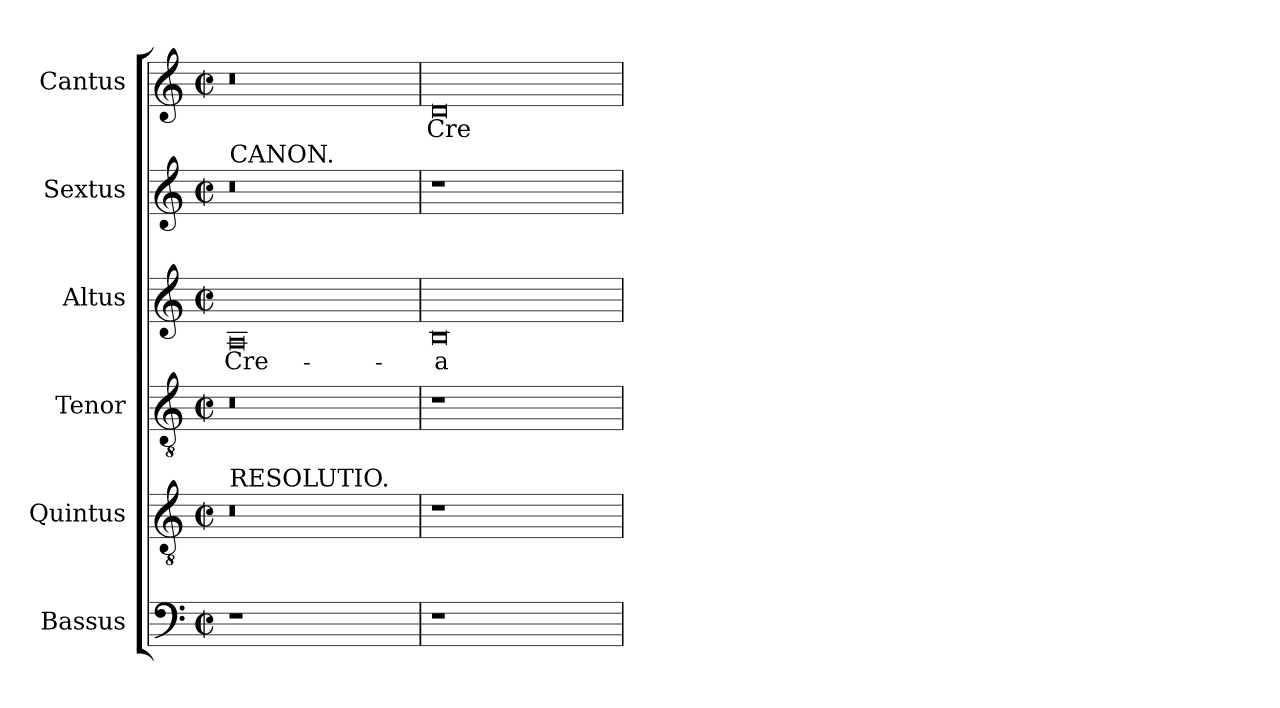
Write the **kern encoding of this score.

**kern	**kern	**kern	**kern	**text	**kern	**kern	**text
*part6	*part5	*part4	*part3	*part3	*part2	*part1	*part1
*staff6	*staff5	*staff4	*staff3	*staff3	*staff2	*staff1	*staff1
*I"Bassus	*I"Quintus	*I"Tenor	*I"Altus	*	*I"Sextus	*I"Cantus	*
!!LO:PB:g=z
*stria5	*stria5	*stria5	*stria5	*	*stria5	*stria5	*
*clefF4	*clefGv2	*clefGv2	*clefG2	*	*clefG2	*clefG2	*
*k[]	*k[]	*k[]	*k[]	*	*k[]	*k[]	*
*C:	*C:	*C:	*C:	*	*C:	*C:	*
*M2/2	*M2/2	*M2/2	*M2/2	*	*M2/2	*M2/2	*
*met(c|)	*met(c|)	*met(c|)	*met(c|)	*	*met(c|)	*met(c|)	*
=1	=1	=1	=1	=1	=1	=1	=1
!	!	!	!	!	!LO:TX:a:t=CANON.	!	!
!	!LO:TX:a:t=RESOLUTIO.	!	!	!	!	!	!
!	!	!	!	!LO:LY:b:cj	!	!	!
1r	0r	0r	0A	Cre-	0r	0r	.
1ryy	.	.	.	.	.	.	.
=2	=2	=2	=2	=2	=2	=2	=2
!	!	!	!	!LO:LY:b:cj	!	!	!LO:LY:b:cj
1r	1r	1r	0B	-a-	1r	0d	Cre-
1ryy	1ryy	1ryy	.	.	1ryy	.	.
=	=	=	=	=	=	=	=
*-	*-	*-	*-	*-	*-	*-	*-
